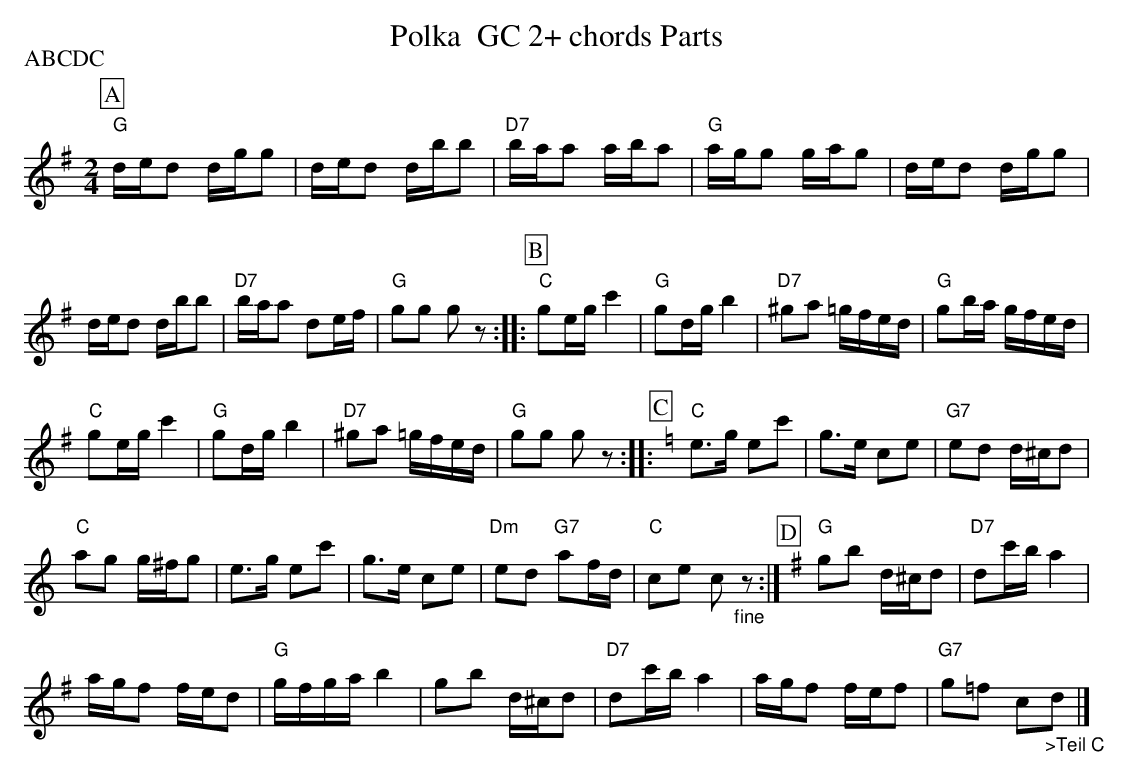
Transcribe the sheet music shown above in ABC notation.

X:1
T:Polka  GC 2+ chords Parts
P:ABCDC
M:2/4
L:1/16
K:Gmaj%%MIDI gchordon
[P:A] "G"ded2 dgg2 | ded2 dbb2 | "D7"baa2 aba2 | "G"agg2 gag2 | ded2 dgg2 |
ded2 dbb2 | "D7"baa2 d2ef | "G"g2g2 g2z2 :: [P:B] "C"g2egc'4 | "G"g2dgb4 | "D7"^g2a2 =gfed | "G"g2ba gfed |
"C"g2egc'4 | "G"g2dgb4 | "D7"^g2a2 =gfed | "G"g2g2 g2z2 :: [P:C] [K:Cmaj] "C"e3g e2c'2 | g3e c2e2 | "G7"e2d2 d^cd2 |
"C"a2g2 g^fg2 | e3g e2c'2 | g3e c2e2 | "Dm"e2d2 "G7"a2fd | "C"c2e2 c2"_fine"z2 :| [P:D] [K:Gmaj]"G"g2b2 d^cd2 | "D7"d2c'ba4 |
agf2 fed2 | "G"gfgab4 | g2b2 d^cd2 | "D7"d2c'ba4 | agf2 fef2 | "G7"g2=f2 c2"_>Teil C"d2 |]
